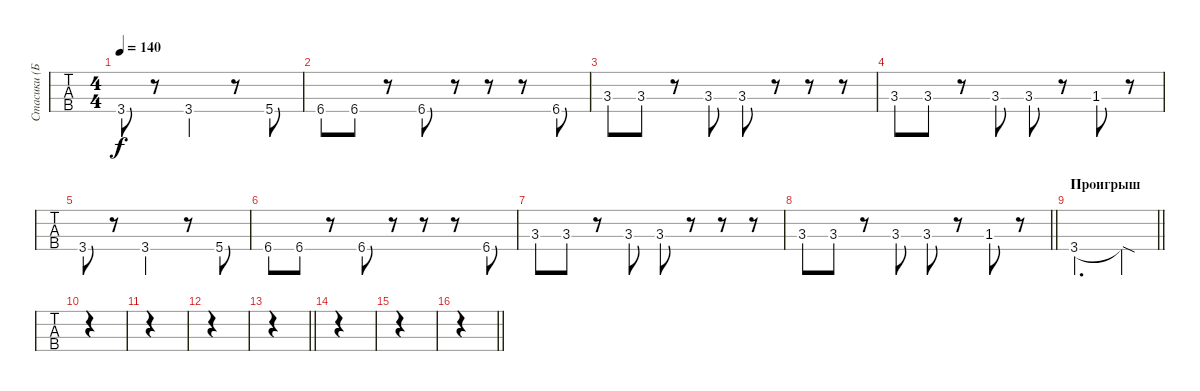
\track ("Стасики (Бас)" "Стасики (Б") {instrument electricbassfinger}
\staff {tabs}
\tuning (G2 D2 A1 E1) {hide}
\ts (4 4)
\tempo 140
\clef f4
\ks c
3.4.8{dy f} r.8 3.4.2 r.8 5.4.8 |
6.4.8 6.4.8 r.8 6.4.8 r.8 r.8 r.8 6.4.8 |
3.3.8 3.3.8 r.8 3.3.8 3.3.8 r.8 r.8 r.8 |
3.3.8 3.3.8 r.8 3.3.8 3.3.8 r.8 1.3.8 r.8 |
3.4.8 r.8 3.4.2 r.8 5.4.8 |
6.4.8 6.4.8 r.8 6.4.8 r.8 r.8 r.8 6.4.8 |
3.3.8 3.3.8 r.8 3.3.8 3.3.8 r.8 r.8 r.8 |
\barLineRight lightlight
3.3.8 3.3.8 r.8 3.3.8 3.3.8 r.8 1.3.8 r.8 |
\section ("" "Проигрыш")
\barLineRight lightlight
3.4.2{d} 3.4{sod t}.4 |
|
|
|
\barLineRight lightlight
|
|
|
\barLineRight lightlight
